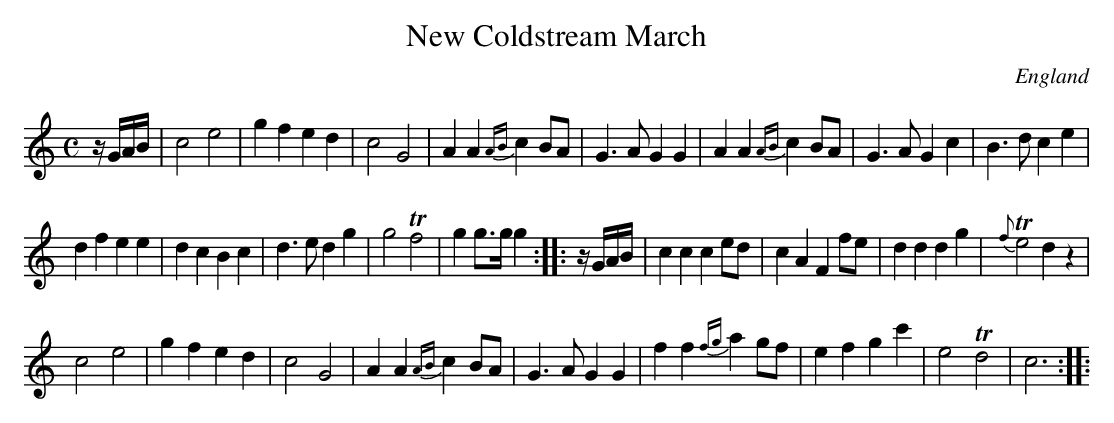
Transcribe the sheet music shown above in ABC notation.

X:1
T:New Coldstream March
L:1/4
M:C
O:England
K:C major
z//G//A//B// |\
c2  e2 | gf     ed    | c2  G2 | AA {AB}cB/A/ | \
G>A GG | AA {AB}cB/A/ | G>A Gc | B>d    ce    |
df  ee | dc     Bc    | d>e dg | g2     Tf2   | gg3//g// g ::  \
z//G//A//B// |\
cc ce/d/ | cA Ff/e/ | dd dg | {f}Te2 dz |
c2 e2 | gf ed | c2 G2 | AA {AB}cB/A/ |\
G>A GG | ff {fg}ag/f/ | ef gc' | e2 Td2 | c3 ::
